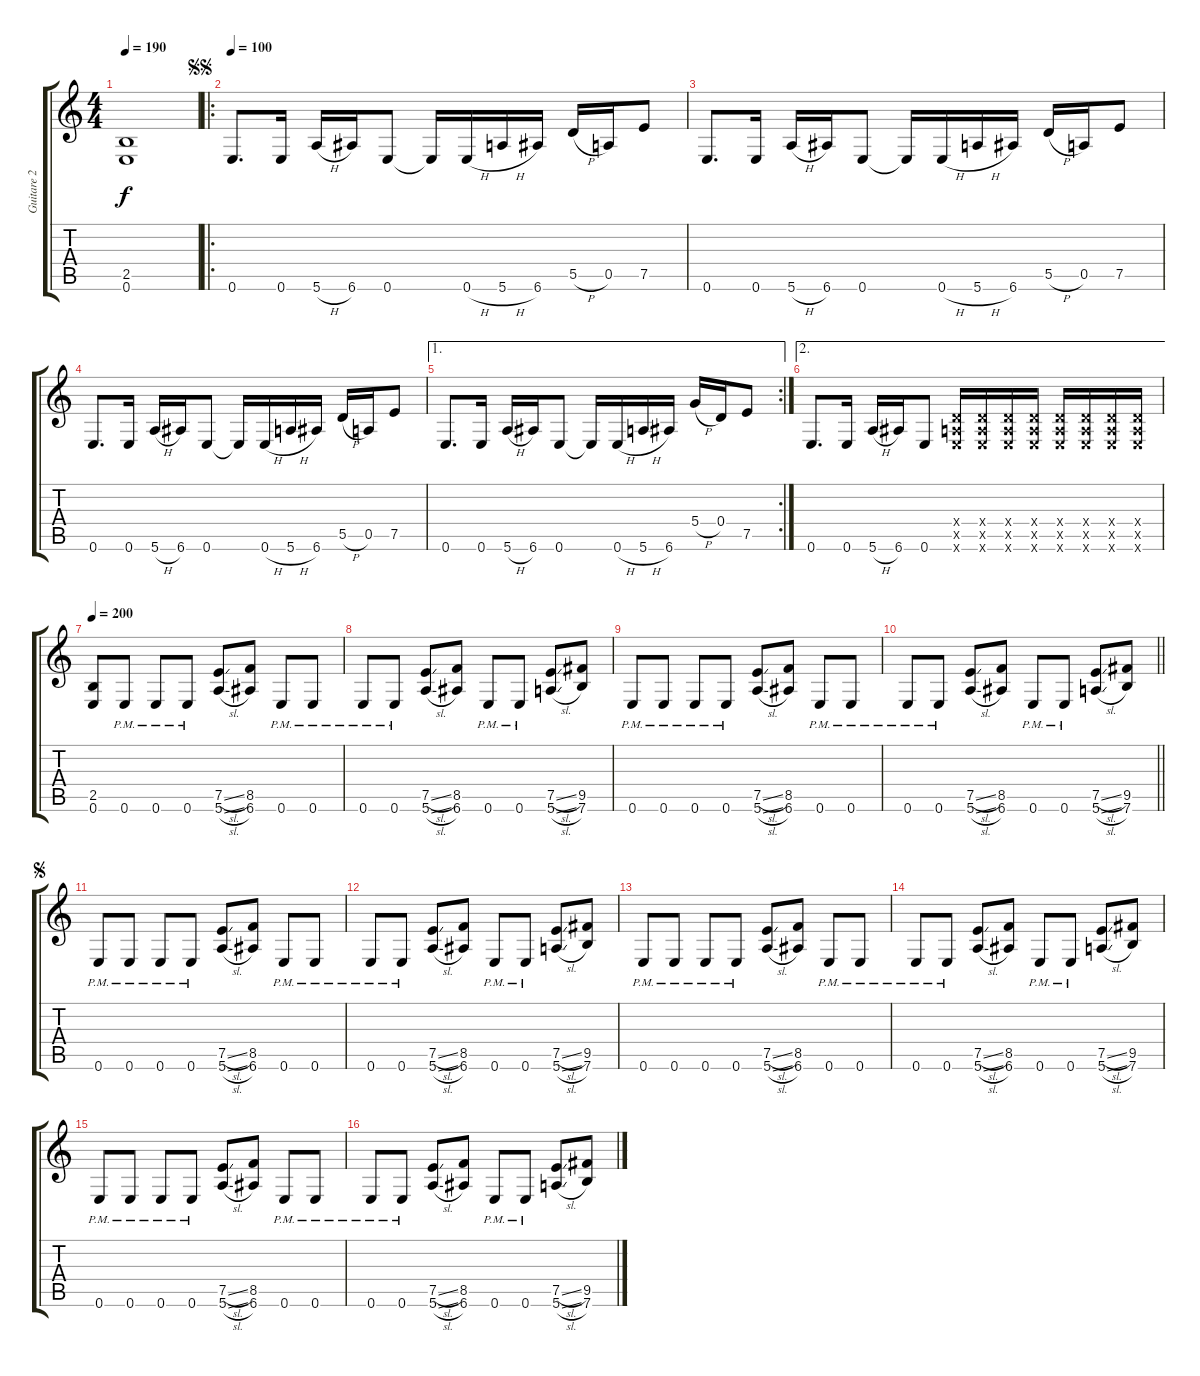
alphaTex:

\track ("Guitare 2" "Guitare 2") {instrument overdrivenguitar}
\staff {score tabs}
\tuning (E4 B3 G3 D3 A2 E2) {hide}
\ts (4 4)
\tempo 190
\clef g2
\ks c
(2.5{t} 0.6{t}).1{dy f} |
\ro
\jump segnosegno
\tempo 100
0.6.8{d} 0.6.16 5.6{h}.16 6.6.16 0.6.8 0.6{t}.16 0.6{h}.16 5.6{h}.16 6.6.16 5.5{h}.16 0.5.16 7.5.8 |
0.6.8{d} 0.6.16 5.6{h}.16 6.6.16 0.6.8 0.6{t}.16 0.6{h}.16 5.6{h}.16 6.6.16 5.5{h}.16 0.5.16 7.5.8 |
0.6.8{d} 0.6.16 5.6{h}.16 6.6.16 0.6.8 0.6{t}.16 0.6{h}.16 5.6{h}.16 6.6.16 5.5{h}.16 0.5.16 7.5.8 |
\ae 1
\rc 2
0.6.8{d} 0.6.16 5.6{h}.16 6.6.16 0.6.8 0.6{t}.16 0.6{h}.16 5.6{h}.16 6.6.16 5.4{h}.16 0.4.16 7.5.8 |
\ae 2
0.6.8{d} 0.6.16 5.6{h}.16 6.6.16 0.6.8 (0.4{x} 0.5{x} 0.6{x}).16 (0.4{x} 0.5{x} 0.6{x}).16 (0.4{x} 0.5{x} 0.6{x}).16 (0.4{x} 0.5{x} 0.6{x}).16 (0.4{x} 0.5{x} 0.6{x}).16 (0.4{x} 0.5{x} 0.6{x}).16 (0.4{x} 0.5{x} 0.6{x}).16 (0.4{x} 0.5{x} 0.6{x}).16 |
\tempo 200
(2.5 0.6).8 0.6{pm}.8 0.6{pm}.8 0.6{pm}.8 (7.5{sl} 5.6{sl}).8 (8.5 6.6).8 0.6{pm}.8 0.6{pm}.8 |
0.6{pm}.8 0.6{pm}.8 (7.5{sl} 5.6{sl}).8 (8.5 6.6).8 0.6{pm}.8 0.6{pm}.8 (7.5{sl} 5.6{sl}).8 (9.5 7.6).8 |
0.6{pm}.8 0.6{pm}.8 0.6{pm}.8 0.6{pm}.8 (7.5{sl} 5.6{sl}).8 (8.5 6.6).8 0.6{pm}.8 0.6{pm}.8 |
\barLineRight lightlight
0.6{pm}.8 0.6{pm}.8 (7.5{sl} 5.6{sl}).8 (8.5 6.6).8 0.6{pm}.8 0.6{pm}.8 (7.5{sl} 5.6{sl}).8 (9.5 7.6).8 |
\jump segno
0.6{pm}.8 0.6{pm}.8 0.6{pm}.8 0.6{pm}.8 (7.5{sl} 5.6{sl}).8 (8.5 6.6).8 0.6{pm}.8 0.6{pm}.8 |
0.6{pm}.8 0.6{pm}.8 (7.5{sl} 5.6{sl}).8 (8.5 6.6).8 0.6{pm}.8 0.6{pm}.8 (7.5{sl} 5.6{sl}).8 (9.5 7.6).8 |
0.6{pm}.8 0.6{pm}.8 0.6{pm}.8 0.6{pm}.8 (7.5{sl} 5.6{sl}).8 (8.5 6.6).8 0.6{pm}.8 0.6{pm}.8 |
0.6{pm}.8 0.6{pm}.8 (7.5{sl} 5.6{sl}).8 (8.5 6.6).8 0.6{pm}.8 0.6{pm}.8 (7.5{sl} 5.6{sl}).8 (9.5 7.6).8 |
0.6{pm}.8 0.6{pm}.8 0.6{pm}.8 0.6{pm}.8 (7.5{sl} 5.6{sl}).8 (8.5 6.6).8 0.6{pm}.8 0.6{pm}.8 |
0.6{pm}.8 0.6{pm}.8 (7.5{sl} 5.6{sl}).8 (8.5 6.6).8 0.6{pm}.8 0.6{pm}.8 (7.5{sl} 5.6{sl}).8 (9.5 7.6).8
